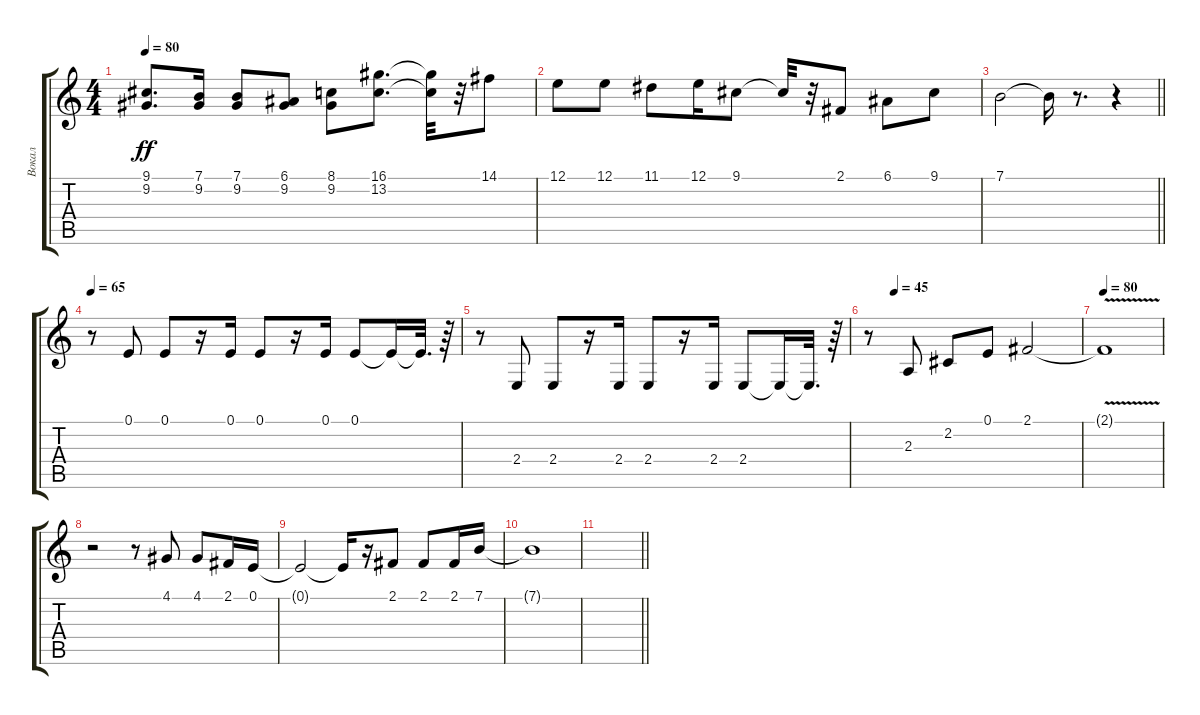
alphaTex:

\track ("Вокал" "Вокал") {instrument trumpet}
\staff {score tabs}
\tuning (E4 B3 G3 D3 A2 E2) {hide}
\ts (4 4)
\tempo 80
\clef g2
\ks c
(9.1 9.2).8{d dy ff} (7.1 9.2).16 (7.1 9.2).8 (6.1 9.2).8 (8.1 9.2).8 (16.1 13.2).8{d} (16.1{t} 13.2{t}).32 r.32 14.1.8 |
12.1.8 12.1.8 11.1.8 12.1.16 9.1.8 9.1{t}.32 r.32 2.1.8 6.1.8 9.1.8 |
\barLineRight lightlight
7.1.2 7.1{t}.16 r.8{d} r.4 |
\tempo 65
r.8 0.1.8 0.1.8 r.16 0.1.16 0.1.8 r.16 0.1.16 0.1.8 0.1{t}.16 0.1{t}.32{d} r.64 |
r.8 2.4.8 2.4.8 r.16 2.4.16 2.4.8 r.16 2.4.16 2.4.8 2.4{t}.16 2.4{t}.32{d} r.64 |
\tempo (45 0.125)
r.8 2.3.8 2.2.8 0.1.8 2.1.2 |
\tempo 80
2.1{v t}.1 |
r.2 r.8 4.1.8 4.1.8 2.1.16 0.1.16 |
0.1{t}.2 0.1{t}.16 r.16 2.1.8 2.1.8 2.1.16 7.1.16 |
7.1{t}.1 |
\barLineRight lightlight
